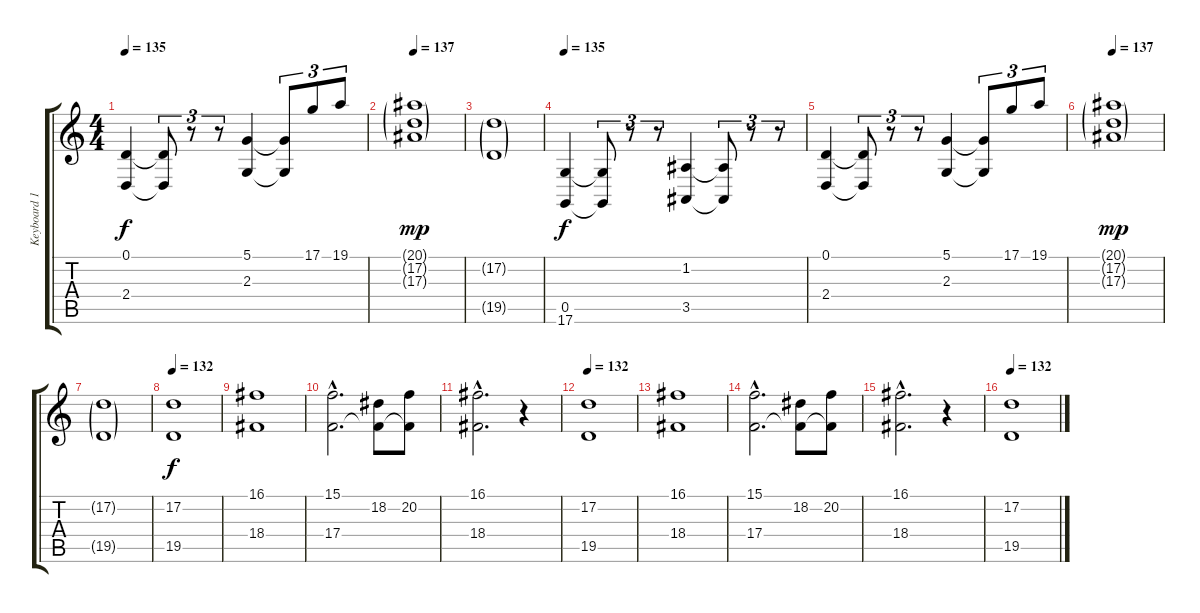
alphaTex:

\track ("Keyboard 1" "Keyboard 1") {instrument musicbox}
\staff {score tabs}
\tuning (D4 A3 F3 C3 G2 D2) {hide}
\ts (4 4)
\tempo 135
\clef g2
\ks c
(0.1 2.4).4{dy f} (0.1{t} 2.4{t}).8{tu (3 2)} r.8{tu (3 2)} r.8{tu (3 2)} (5.1 2.3).4 (5.1{t} 2.3{t}).8{tu (3 2)} 17.1.8{tu (3 2) instrument stringensemble2} 19.1.8{tu (3 2)} |
\tempo 137
(20.1{g} 17.2{g} 17.3{g}).1{dy mp volume 15 instrument stringensemble2} |
(17.2{g} 19.5{g}).1 |
\tempo 135
(0.5 17.6).4{dy f volume 10 instrument viola} (0.5{t} 17.6{t}).8{tu (3 2)} r.8{tu (3 2)} r.8{tu (3 2)} (1.2 3.5).4 (1.2{t} 3.5{t}).8{tu (3 2)} r.8{tu (3 2)} r.8{tu (3 2)} |
(0.1 2.4).4 (0.1{t} 2.4{t}).8{tu (3 2)} r.8{tu (3 2)} r.8{tu (3 2)} (5.1 2.3).4 (5.1{t} 2.3{t}).8{tu (3 2)} 17.1.8{tu (3 2) instrument stringensemble2} 19.1.8{tu (3 2)} |
\tempo 137
(20.1{g} 17.2{g} 17.3{g}).1{dy mp volume 15 instrument stringensemble2} |
(17.2{g} 19.5{g}).1 |
\tempo 132
(17.2 19.5).1{dy f instrument choiraahs} |
(16.1 18.4).1 |
(15.1{hac} 17.4{hac}).2{d} (18.2 17.4{t}).8 (20.2 17.4{t}).8 |
(16.1{hac} 18.4{hac}).2{d} r.4 |
\tempo 132
(17.2 19.5).1 |
(16.1 18.4).1 |
(15.1{hac} 17.4{hac}).2{d} (18.2 17.4{t}).8 (20.2 17.4{t}).8 |
(16.1{hac} 18.4{hac}).2{d} r.4 |
\tempo 132
(17.2 19.5).1{instrument choiraahs}
